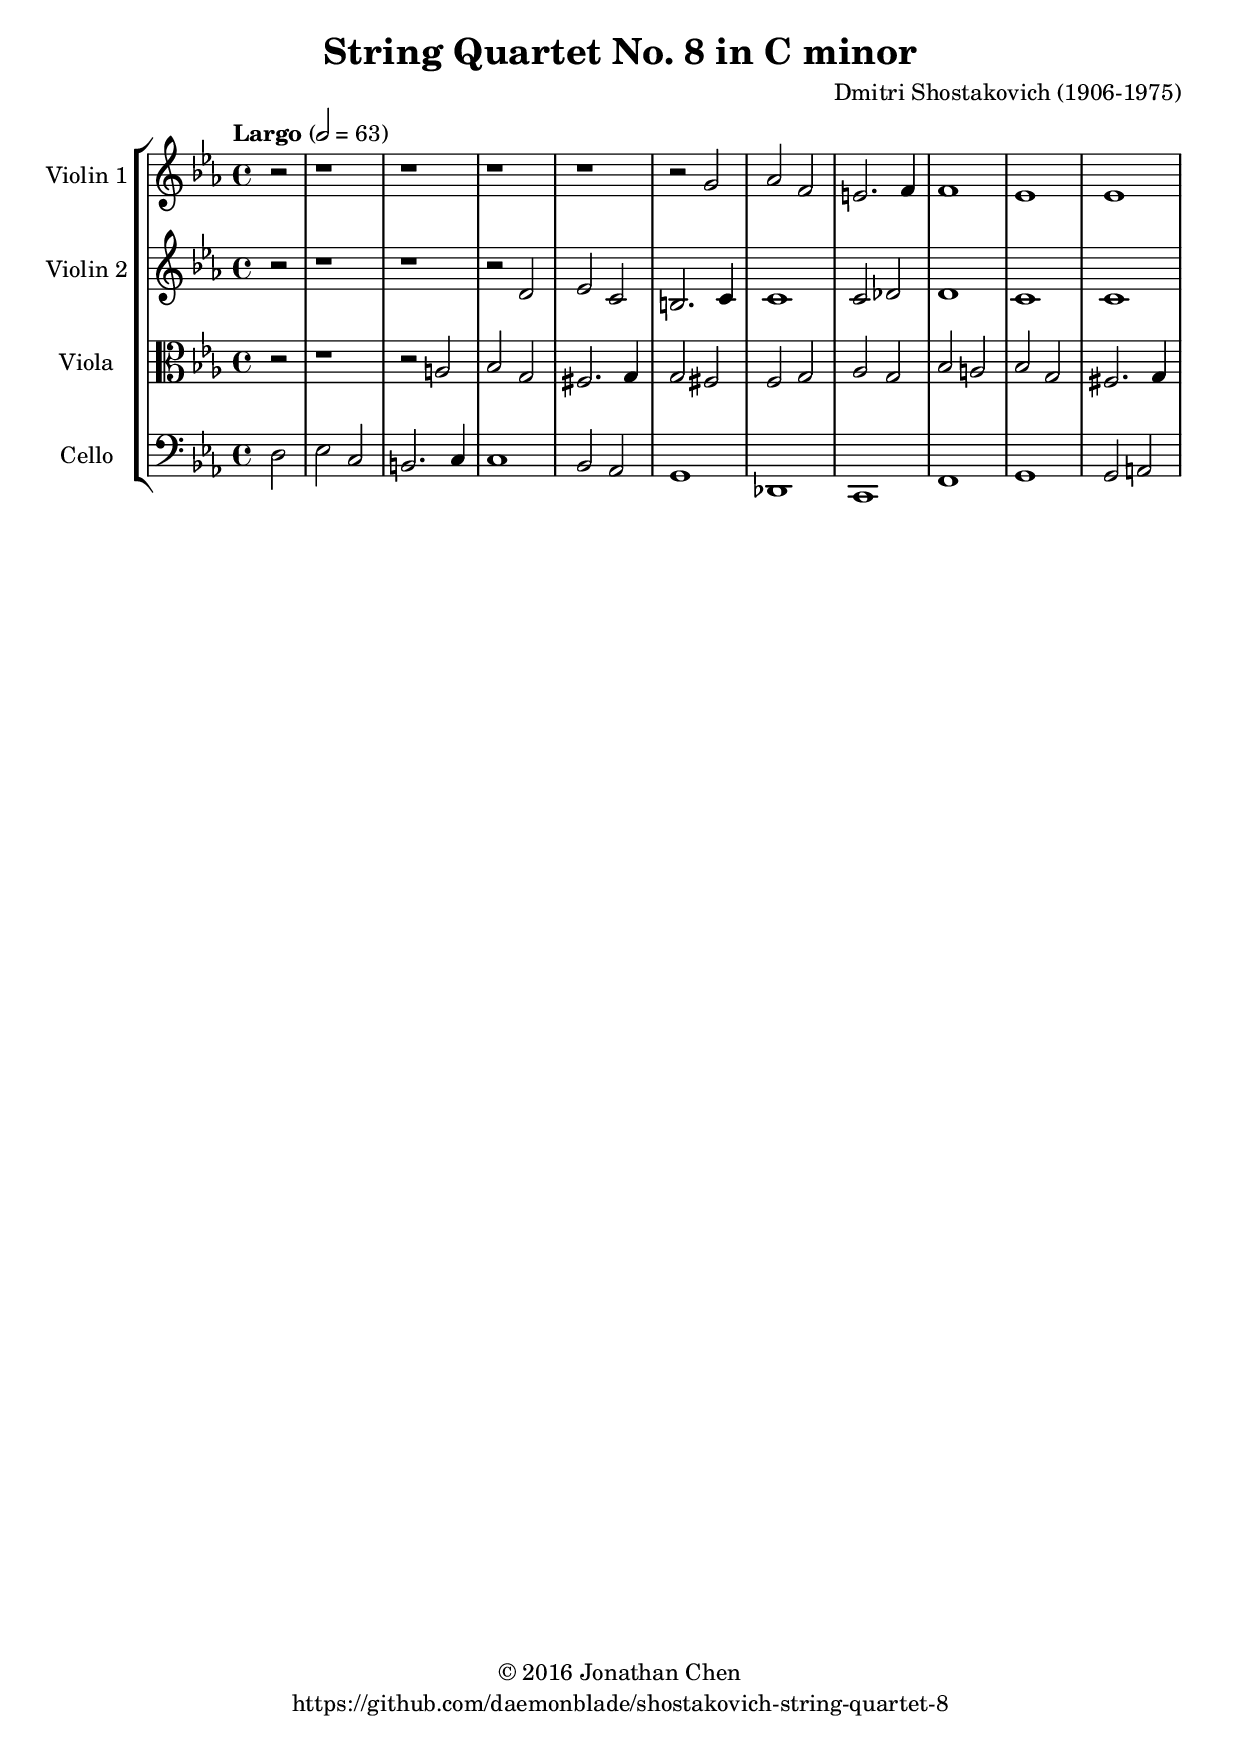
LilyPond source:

%
% Shostakovich String Quartet No 8 (Op 110)
% Transcribed from J Salmon's 1914 arrangement for violin_a and piano.
%
% copyright: 2016 Jonathan Chen
% source: https://github.com/daemonblade/shostakovich-string-quartet-8
% style: indent 2 spaces, 80 cols, 1 bar/line
%
\version "2.18.2"

\header
{
  title = "String Quartet No. 8 in C minor"
  composer = "Dmitri Shostakovich (1906-1975)"
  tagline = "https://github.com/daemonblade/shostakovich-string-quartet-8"
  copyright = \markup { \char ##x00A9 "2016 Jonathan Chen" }
}

%%%%%%%%%%%%%%%%%%%%%%%%%%%%%%%%%%%%%%%%%%%%%%%%%%%%%%%%%%%%%%%%%%%%%%%%%%%%%%%%

move_a_begin =
{
  \tempo "Largo" 2 = 63
  \time 4/4
  \key c \minor
}

move_a_violin_a = \new Voice \relative c''
{
  \set Staff.instrumentName = #"Violin 1"
  \partial 2 r2 |
  r1
  r1
  r1
  r1
  r2 g
  aes f
  e2. f4
  f1
  ees
  ees
}

move_a_violin_b = \new Voice \relative c'
{
  \set Staff.instrumentName = #"Violin 2"
  r2 |
  r1
  r1
  r2 d
  ees c
  b2. c4
  c1
  c2 des
  d1
  c
  c
}

move_a_viola = \new Voice \relative c'
{
  \set Staff.instrumentName = #"Viola"
  \clef alto
  r2 |
  r1
  r2 a
  bes g
  fis2. g4
  g2 fis
  f2 g
  aes g
  bes2 a
  bes g
  fis2. g4
}

move_a_cello = \new Voice \relative c
{
  \set Staff.instrumentName = #"Cello"
  \clef bass
  d2 |
  ees c
  b2. c4
  c1
  bes2 aes
  g1
  des
  c
  f
  g
  g2 a
}

%%%%%%%%%%%%%%%%%%%%%%%%%%%%%%%%%%%%%%%%%%%%%%%%%%%%%%%%%%%%%%%%%%%%%%%%%%%%%%%%
%
% Book Generation
%
%%%%%%%%%%%%%%%%%%%%%%%%%%%%%%%%%%%%%%%%%%%%%%%%%%%%%%%%%%%%%%%%%%%%%%%%%%%%%%%%
\book
{
  \score
  {
    \new StaffGroup
    <<
      \new Staff << \move_a_begin \move_a_violin_a >>
      \new Staff << \move_a_begin \move_a_violin_b >>
      \new Staff << \move_a_begin \move_a_viola >>
      \new Staff << \move_a_begin \move_a_cello >>
    >>
  }
}
